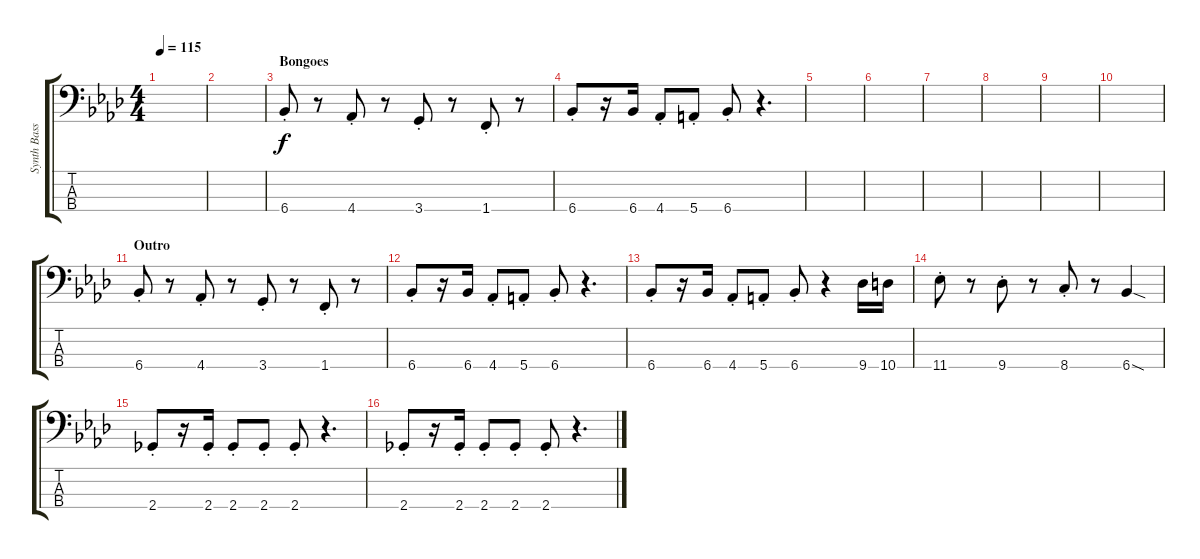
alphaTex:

\track ("Synth Bass" "Synth Bass") {instrument synthbass1}
\staff {score tabs}
\tuning (G2 D2 A1 E1) {hide}
\ts (4 4)
\tempo 115
\clef f4
\ks ab
|
|
\section ("" "Bongoes")
6.4{st}.8 r.8 4.4{st}.8 r.8 3.4{st}.8 r.8 1.4{st}.8 r.8 |
6.4{st}.8 r.16 6.4.16 4.4{st}.8 5.4{st}.8 6.4{st}.8 r.4{d} |
|
|
|
|
|
|
\section ("" "Outro")
6.4{st}.8 r.8 4.4{st}.8 r.8 3.4{st}.8 r.8 1.4{st}.8 r.8 |
6.4{st}.8 r.16 6.4.16 4.4{st}.8 5.4{st}.8 6.4{st}.8 r.4{d} |
6.4{st}.8 r.16 6.4.16 4.4{st}.8 5.4{st}.8 6.4{st}.8 r.4 9.4.16 10.4.16 |
11.4{st}.8 r.8 9.4{st}.8 r.8 8.4{st}.8 r.8 6.4{sod}.4 |
2.4{st}.8 r.16 2.4{st}.16 2.4{st}.8 2.4{st}.8 2.4{st}.8 r.4{d} |
2.4{st}.8 r.16 2.4{st}.16 2.4{st}.8 2.4{st}.8 2.4{st}.8 r.4{d}
